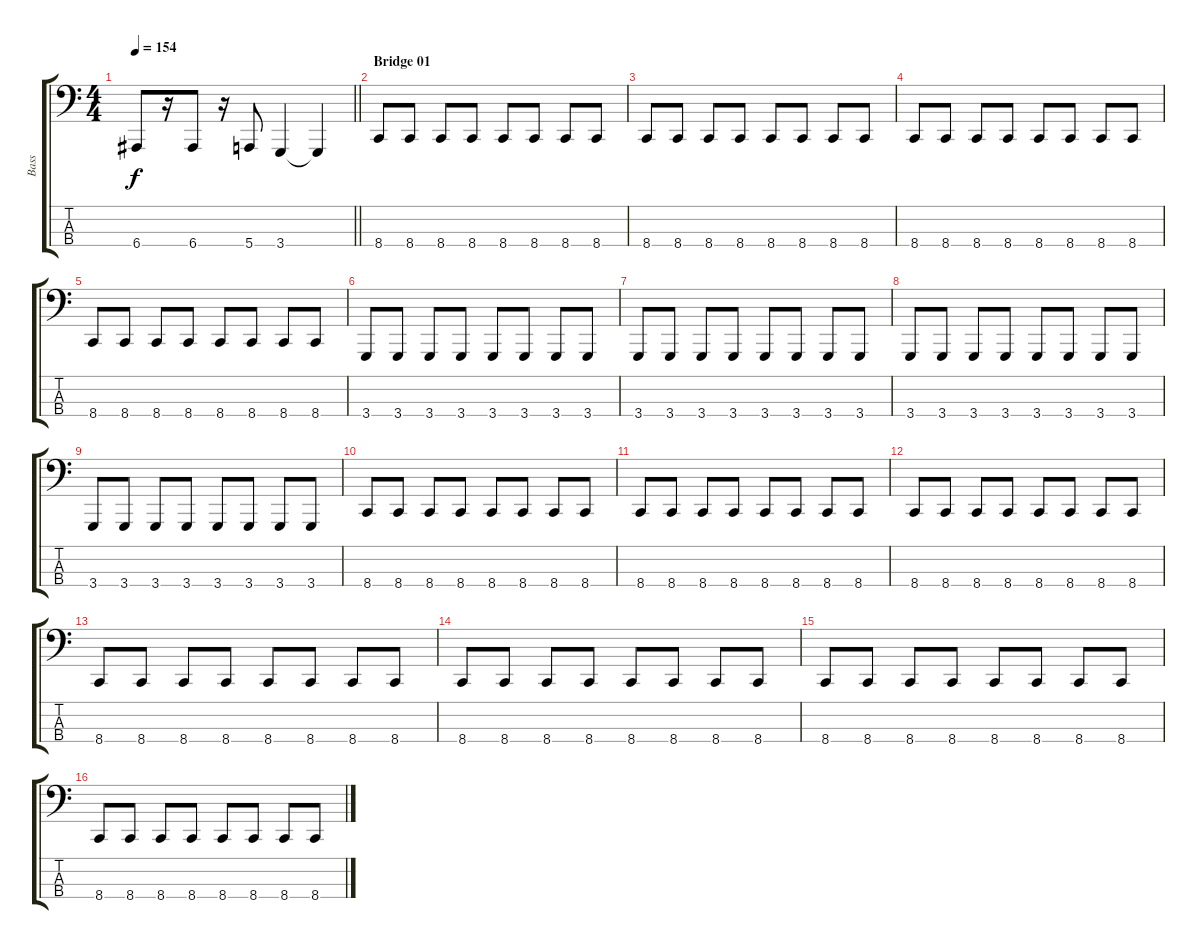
\track ("Bass" "Bass") {instrument lead8bassandlead}
\staff {score tabs}
\tuning (G2 D2 A1 E1) {hide}
\ts (4 4)
\tempo 154
\clef f4
\barLineRight lightlight
\ks c
6.4.8{dy f} r.16 6.4.8 r.16 5.4.8 3.4.4 3.4{t}.4 |
\section ("" "Bridge 01")
8.4.8 8.4.8 8.4.8 8.4.8 8.4.8 8.4.8 8.4.8 8.4.8 |
8.4.8 8.4.8 8.4.8 8.4.8 8.4.8 8.4.8 8.4.8 8.4.8 |
8.4.8 8.4.8 8.4.8 8.4.8 8.4.8 8.4.8 8.4.8 8.4.8 |
8.4.8 8.4.8 8.4.8 8.4.8 8.4.8 8.4.8 8.4.8 8.4.8 |
3.4.8 3.4.8 3.4.8 3.4.8 3.4.8 3.4.8 3.4.8 3.4.8 |
3.4.8 3.4.8 3.4.8 3.4.8 3.4.8 3.4.8 3.4.8 3.4.8 |
3.4.8 3.4.8 3.4.8 3.4.8 3.4.8 3.4.8 3.4.8 3.4.8 |
3.4.8 3.4.8 3.4.8 3.4.8 3.4.8 3.4.8 3.4.8 3.4.8 |
8.4.8 8.4.8 8.4.8 8.4.8 8.4.8 8.4.8 8.4.8 8.4.8 |
8.4.8 8.4.8 8.4.8 8.4.8 8.4.8 8.4.8 8.4.8 8.4.8 |
8.4.8 8.4.8 8.4.8 8.4.8 8.4.8 8.4.8 8.4.8 8.4.8 |
8.4.8 8.4.8 8.4.8 8.4.8 8.4.8 8.4.8 8.4.8 8.4.8 |
8.4.8 8.4.8 8.4.8 8.4.8 8.4.8 8.4.8 8.4.8 8.4.8 |
8.4.8 8.4.8 8.4.8 8.4.8 8.4.8 8.4.8 8.4.8 8.4.8 |
8.4.8 8.4.8 8.4.8 8.4.8 8.4.8 8.4.8 8.4.8 8.4.8
